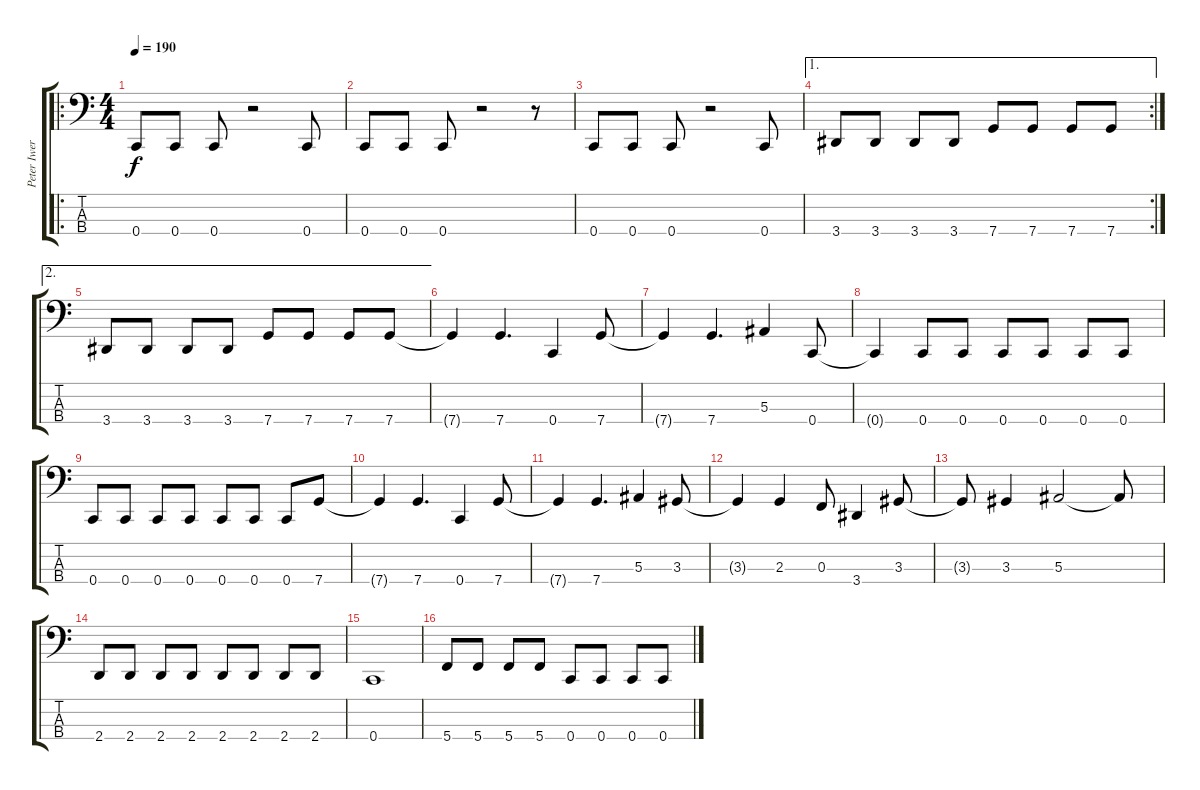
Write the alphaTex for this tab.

\track ("Peter Iwers" "Peter Iwer") {instrument electricbassfinger}
\staff {score tabs}
\tuning (Eb2 Bb1 F1 C1) {hide}
\ro
\ts (4 4)
\tempo 190
\clef f4
\ks c
0.4.8{dy f} 0.4.8 0.4.8 r.2 0.4.8 |
0.4.8 0.4.8 0.4.8 r.2 r.8 |
0.4.8 0.4.8 0.4.8 r.2 0.4.8 |
\ae 1
\rc 2
3.4.8 3.4.8 3.4.8 3.4.8 7.4.8 7.4.8 7.4.8 7.4.8 |
\ae 2
3.4.8 3.4.8 3.4.8 3.4.8 7.4.8 7.4.8 7.4.8 7.4.8 |
7.4{t}.4 7.4.4{d} 0.4.4 7.4.8 |
7.4{t}.4 7.4.4{d} 5.3.4 0.4.8 |
0.4{t}.4 0.4.8 0.4.8 0.4.8 0.4.8 0.4.8 0.4.8 |
0.4.8 0.4.8 0.4.8 0.4.8 0.4.8 0.4.8 0.4.8 7.4.8 |
7.4{t}.4 7.4.4{d} 0.4.4 7.4.8 |
7.4{t}.4 7.4.4{d} 5.3.4 3.3.8 |
3.3{t}.4 2.3.4 0.3.8 3.4.4 3.3.8 |
3.3{t}.8 3.3.4 5.3.2 5.3{t}.8 |
2.4.8 2.4.8 2.4.8 2.4.8 2.4.8 2.4.8 2.4.8 2.4.8 |
0.4.1 |
5.4.8 5.4.8 5.4.8 5.4.8 0.4.8 0.4.8 0.4.8 0.4.8
